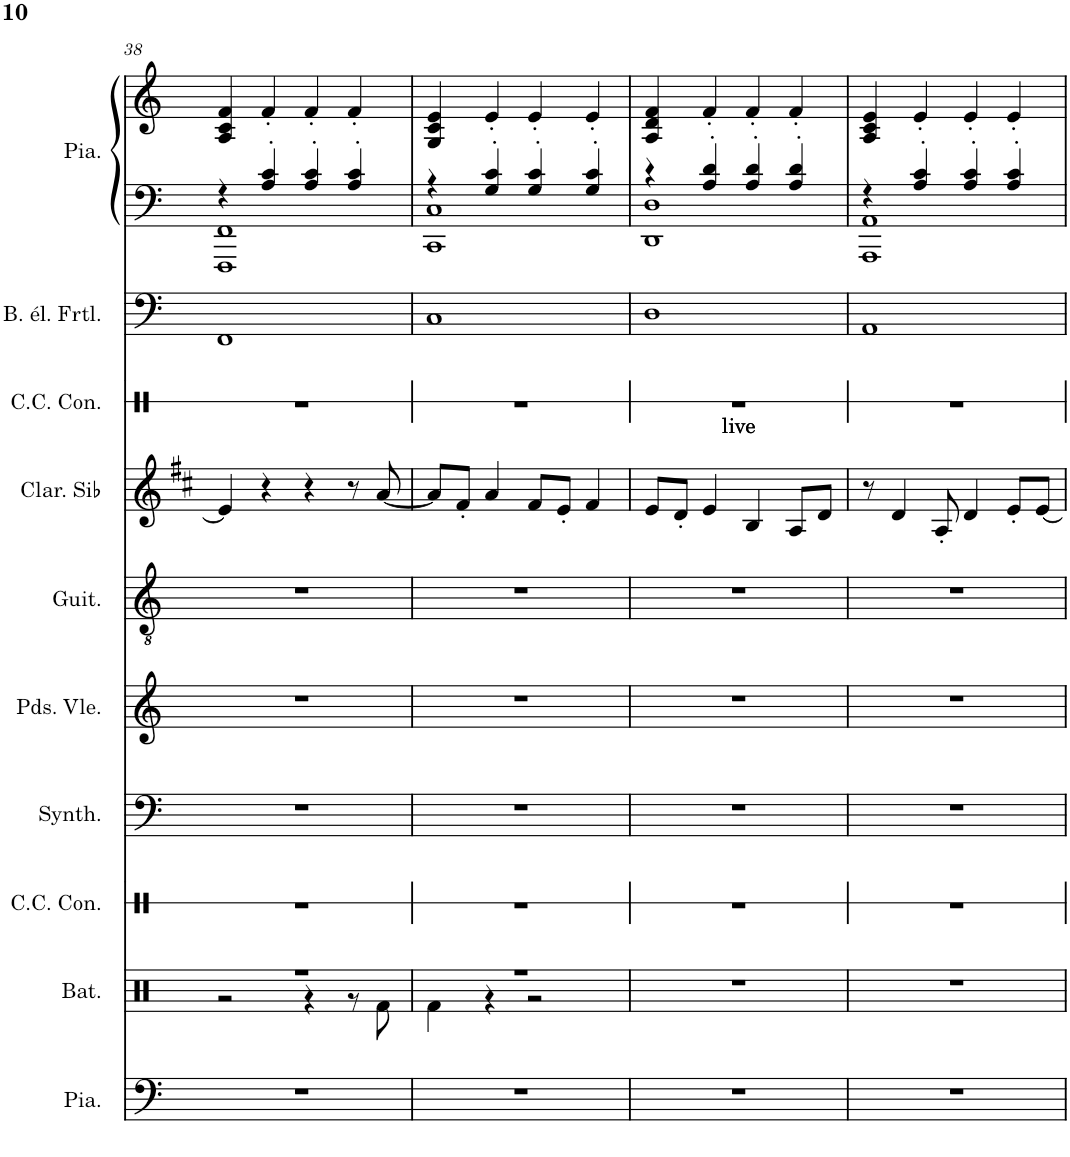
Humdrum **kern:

**kern	**kern	**kern	**kern	**kern	**kern	**kern	**kern	**text	**kern	**kern	**kern
*part10	*part9	*part8	*part7	*part6	*part5	*part4	*part3	*part3	*part2	*part1	*part1
*staff11	*staff10	*staff9	*staff8	*staff7	*staff6	*staff5	*staff4	*staff4	*staff3	*staff2	*staff1
*I"Piano	*I"Batterie	*I"Caisse claire de concert	*I"Synthétiseur Pad	*I"Pardessus de viole	*I"Guitare acoustique	*I"Clarinette en Sib	*I"Caisse claire de concert	*	*I"Basse électrique fretless	*I"Piano, Stay	*
*I'Pia.	*I'Bat.	*I'C.C. Con.	*I'Synth.	*I'Pds. Vle.	*I'Guit.	*I'Clar. Sib	*I'C.C. Con.	*	*I'B. él. Frtl.	*I'Pia.	*
!!LO:PB:g=z
*clefF4	*clefX	*clefX	*clefF4	*clefG2	*clefGv2	*clefG2	*clefX	*	*clefF4	*clefF4	*clefG2
*	*	*	*	*	*	*Trd1c2	*	*	*Trd7c12	*	*
*k[]	*k[]	*k[]	*k[]	*k[]	*k[]	*k[f#c#]	*k[]	*	*k[]	*k[]	*k[]
*M4/4	*M4/4	*M4/4	*M4/4	*M4/4	*M4/4	*M4/4	*M4/4	*	*M4/4	*M4/4	*M4/4
=38	=38	=38	=38	=38	=38	=38	=38	=38	=38	=38	=38
*	*^	*	*	*	*	*	*	*	*	*^	*
1r	1r	2r	1r	1r	1r	1r	4e/]	1r	.	1FF	4r	1FFF 1FF	4A/ 4c/ 4f/
.	.	.	.	.	.	.	4r	.	.	.	4A/' 4c/'	.	4f'/
.	.	4r	.	.	.	.	4r	.	.	.	4A/' 4c/'	.	4f'/
.	.	8r	.	.	.	.	8r	.	.	.	4A/' 4c/'	.	4f'/
.	.	8Rf\	.	.	.	.	[8a/	.	.	.	.	.	.
=39	=39	=39	=39	=39	=39	=39	=39	=39	=39	=39	=39	=39	=39
1r	1r	4Rf\	1r	1r	1r	1r	8a/L]	1r	.	1C	4r	1CC 1C	4G/ 4c/ 4e/
.	.	.	.	.	.	.	8f#'/J	.	.	.	.	.	.
.	.	4r	.	.	.	.	4a/	.	.	.	4G/' 4c/'	.	4e'/
.	.	2r	.	.	.	.	8f#/L	.	.	.	4G/' 4c/'	.	4e'/
.	.	.	.	.	.	.	8e'/J	.	.	.	.	.	.
.	.	.	.	.	.	.	4f#/	.	.	.	4G/' 4c/'	.	4e'/
*	*v	*v	*	*	*	*	*	*	*	*	*	*	*
=40	=40	=40	=40	=40	=40	=40	=40	=40	=40	=40	=40	=40
1r	1r	1r	1r	1r	1r	8e/L	1r	live	1D	4r	1DD 1D	4A/ 4d/ 4f/
.	.	.	.	.	.	8d'/J	.	.	.	.	.	.
.	.	.	.	.	.	4e/	.	.	.	4A/' 4d/'	.	4f'/
.	.	.	.	.	.	4B/	.	.	.	4A/' 4d/'	.	4f'/
.	.	.	.	.	.	8A/L	.	.	.	4A/' 4d/'	.	4f'/
.	.	.	.	.	.	8d/J	.	.	.	.	.	.
=41	=41	=41	=41	=41	=41	=41	=41	=41	=41	=41	=41	=41
1r	1r	1r	1r	1r	1r	8r	1r	.	1AA	4r	1AAA 1AA	4A/ 4c/ 4e/
.	.	.	.	.	.	4d/	.	.	.	.	.	.
.	.	.	.	.	.	.	.	.	.	4A/' 4c/'	.	4e'/
.	.	.	.	.	.	8A'/	.	.	.	.	.	.
.	.	.	.	.	.	4d/	.	.	.	4A/' 4c/'	.	4e'/
.	.	.	.	.	.	8e'/L	.	.	.	4A/' 4c/'	.	4e'/
.	.	.	.	.	.	[8e/J	.	.	.	.	.	.
*	*	*	*	*	*	*	*	*	*	*v	*v	*
=	=	=	=	=	=	=	=	=	=	=	=
*-	*-	*-	*-	*-	*-	*-	*-	*-	*-	*-	*-
